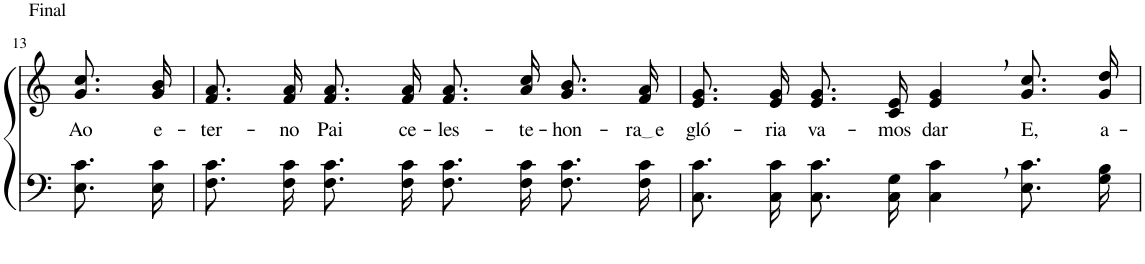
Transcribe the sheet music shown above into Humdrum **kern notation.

**kern	**kern	**text
*part2	*part1	*part1
*staff2	*staff1	*staff1
*I"Parte III e IV	*I"Parte I e II	*
!!LO:PB:g=z
*clefF4	*clefG2	*
*Trd1c2	*Trd1c2	*
*k[]	*k[]	*
*M4/4	*M4/4	*
=13	=13	=13
!	!LO:TX:a:t=Final	!
!	!	!LO:LY:b
8.E\ 8.c\L	8.g/ 8.cc/L	Ao
!	!	!LO:LY:b
16E\ 16c\Jk	16g/ 16b/Jk	e-
=14	=14	=14
!	!	!LO:LY:b
8.F\ 8.c\L	8.f/ 8.a/L	-ter-
!	!	!LO:LY:b
16F\ 16c\Jk	16f/ 16a/Jk	-no
!	!	!LO:LY:b
8.F\ 8.c\L	8.f/ 8.a/L	Pai
!	!	!LO:LY:b
16F\ 16c\Jk	16f/ 16a/Jk	ce-
!	!	!LO:LY:b
8.F\ 8.c\L	8.f/ 8.a/L	-les-
!	!	!LO:LY:b
16F\ 16c\Jk	16a/ 16cc/Jk	-te-
!	!	!LO:LY:b
8.F\ 8.c\L	8.g/ 8.b/L	-hon-
!	!	!LO:LY:b
16F\ 16c\Jk	16f/ 16a/Jk	ra e
=15	=15	=15
!	!	!LO:LY:b
8.C\ 8.c\L	8.e/ 8.g/L	gló-
!	!	!LO:LY:b
16C\ 16c\Jk	16e/ 16g/Jk	-ria
!	!	!LO:LY:b
8.C\ 8.c\L	8.e/ 8.g/L	va-
!	!	!LO:LY:b
16C\ 16G\Jk	16c/ 16e/Jk	-mos
!	!	!LO:LY:b
4C\, 4c\,	4e/, 4g/,	dar
!	!	!LO:LY:b
8.E\ 8.c\L	8.g\ 8.cc\L	E,
!	!	!LO:LY:b
16G\ 16B\Jk	16g\ 16dd\Jk	a-
=	=	=
*-	*-	*-
